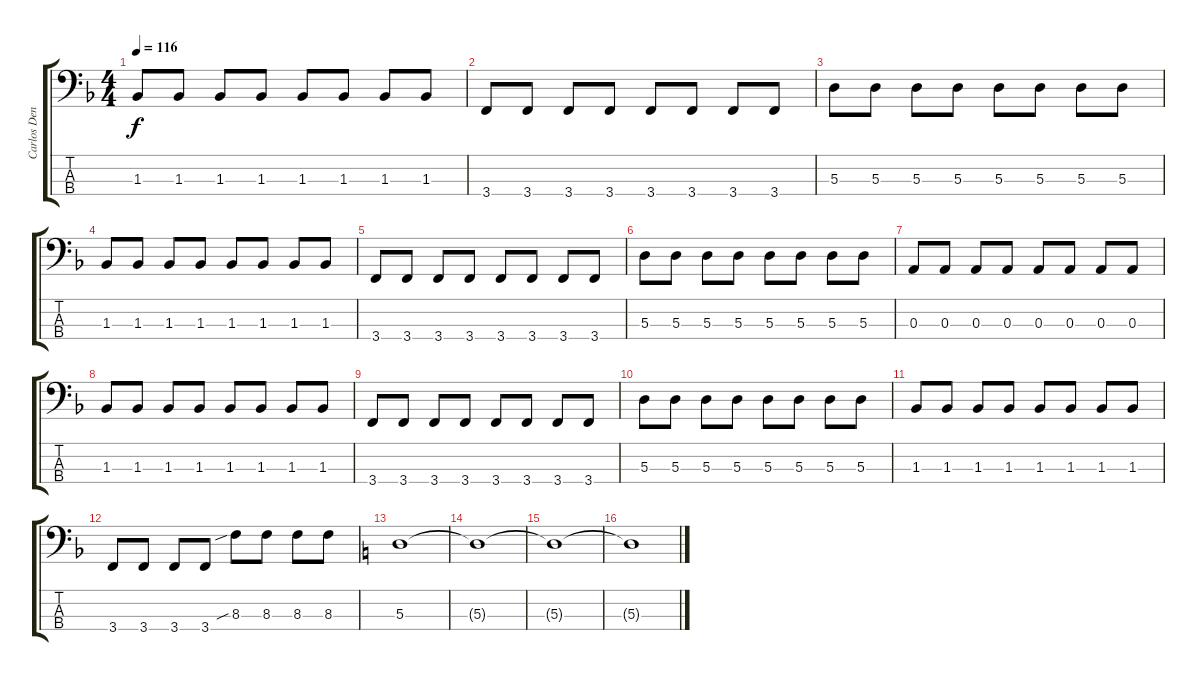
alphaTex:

\track ("Carlos Dengler" "Carlos Den") {instrument electricbasspick}
\staff {score tabs}
\tuning (G2 D2 A1 D1) {hide}
\ts (4 4)
\tempo 116
\clef f4
\ks f
1.3.8{dy f} 1.3.8 1.3.8 1.3.8 1.3.8 1.3.8 1.3.8 1.3.8 |
3.4.8 3.4.8 3.4.8 3.4.8 3.4.8 3.4.8 3.4.8 3.4.8 |
5.3.8 5.3.8 5.3.8 5.3.8 5.3.8 5.3.8 5.3.8 5.3.8 |
1.3.8 1.3.8 1.3.8 1.3.8 1.3.8 1.3.8 1.3.8 1.3.8 |
3.4.8 3.4.8 3.4.8 3.4.8 3.4.8 3.4.8 3.4.8 3.4.8 |
5.3.8 5.3.8 5.3.8 5.3.8 5.3.8 5.3.8 5.3.8 5.3.8 |
0.3.8 0.3.8 0.3.8 0.3.8 0.3.8 0.3.8 0.3.8 0.3.8 |
1.3.8 1.3.8 1.3.8 1.3.8 1.3.8 1.3.8 1.3.8 1.3.8 |
3.4.8 3.4.8 3.4.8 3.4.8 3.4.8 3.4.8 3.4.8 3.4.8 |
5.3.8 5.3.8 5.3.8 5.3.8 5.3.8 5.3.8 5.3.8 5.3.8 |
1.3.8 1.3.8 1.3.8 1.3.8 1.3.8 1.3.8 1.3.8 1.3.8 |
3.4.8 3.4.8 3.4.8 3.4.8 8.3{sib}.8 8.3.8 8.3.8 8.3.8 |
\ks c
5.3.1 |
5.3{t}.1 |
5.3{t}.1 |
5.3{t}.1
